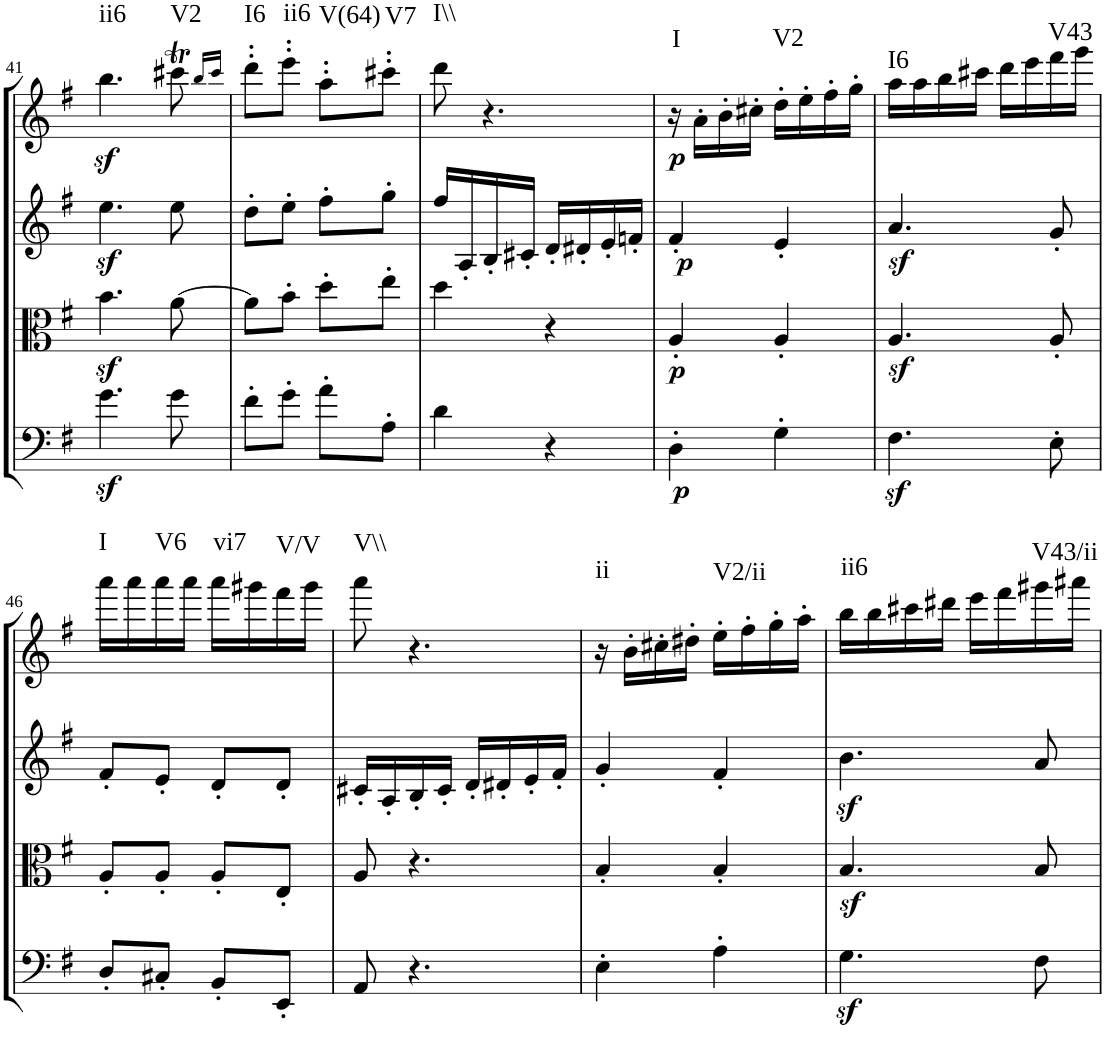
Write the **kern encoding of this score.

**kern	**dynam	**kern	**dynam	**kern	**dynam	**kern	**dynam	**harte
*part4	*part4	*part3	*part3	*part2	*part2	*part1	*part1	*part1
*staff4	*staff4	*staff3	*staff3	*staff2	*staff2	*staff1	*staff1	*
*I"Cello	*	*I"Viola	*	*I"2nd Violin	*	*I"1st Violin	*	*
*	*	*I'Vla	*	*I'Vln	*	*I'Vln	*	*
!!LO:PB:g=z
*clefF4	*	*clefC3	*	*clefG2	*	*clefG2	*	*
*k[f#]	*	*k[f#]	*	*k[f#]	*	*k[f#]	*	*
*G:	*	*G:	*	*G:	*	*G:	*	*
*M2/4	*	*M2/4	*	*M2/4	*	*M2/4	*	*
=41	=41	=41	=41	=41	=41	=41	=41	=41
!	!	!	!	!	!	!	!LO:DY:b	!LO:H:kt=ii6
4.gz<\	.	4.bz<\	.	4.eez<\	.	4.bb\	sf	N
!	!	!	!	!	!	!	!	!LO:H:kt=V2
8g\	.	[8a\	.	8ee\	.	8ccc#Xt\	.	N
.	.	.	.	.	.	16qbb/LL	.	.
.	.	.	.	.	.	16qccc#/JJ	.	.
=42	=42	=42	=42	=42	=42	=42	=42	=42
!	!	!	!	!	!	!	!	!LO:H:kt=I6
8f#'\L	.	8a\L]	.	8dd'\L	.	8ddd''\L	.	N
!	!	!	!	!	!	!	!	!LO:H:kt=ii6
8g'\J	.	8b'\J	.	8ee'\J	.	8eee''\J	.	N
!	!	!	!	!	!	!	!	!LO:H:kt=V(64)
8a'\L	.	8dd'\L	.	8ff#'\L	.	8aa''\L	.	N
!	!	!	!	!	!	!	!	!LO:H:kt=V7
8A'\J	.	8ee'\J	.	8gg'\J	.	8ccc#X''\J	.	N
=43	=43	=43	=43	=43	=43	=43	=43	=43
!	!	!	!	!	!	!	!	!LO:H:kt=I\\
4d\	.	4dd\	.	16ff#/LL	.	8ddd\	.	N
.	.	.	.	16A'/	.	.	.	.
.	.	.	.	16B'/	.	4.r	.	.
.	.	.	.	16c#X'/JJ	.	.	.	.
4r	.	4r	.	16d'/LL	.	.	.	.
.	.	.	.	16d#X'/	.	.	.	.
.	.	.	.	16e'/	.	.	.	.
.	.	.	.	16fn'/JJ	.	.	.	.
=44	=44	=44	=44	=44	=44	=44	=44	=44
!	!LO:DY:b	!	!LO:DY:b	!	!LO:DY:b	!	!LO:DY:b	!LO:H:kt=I
4D'\	p	4A'/	p	4f#'/	p	16r	p	N
.	.	.	.	.	.	16a'\LL	.	.
.	.	.	.	.	.	16b'\	.	.
.	.	.	.	.	.	16cc#X'\JJ	.	.
!	!	!	!	!	!	!	!	!LO:H:kt=V2
4G'\	.	4A'/	.	4e'/	.	16dd'\LL	.	N
.	.	.	.	.	.	16ee'\	.	.
.	.	.	.	.	.	16ff#'\	.	.
.	.	.	.	.	.	16gg'\JJ	.	.
=45	=45	=45	=45	=45	=45	=45	=45	=45
!	!	!	!	!	!	!	!	!LO:H:kt=I6
4.F#z<\	.	4.Az</	.	4.az</	.	16aa\LL	.	N
.	.	.	.	.	.	16aa\	.	.
.	.	.	.	.	.	16bb\	.	.
.	.	.	.	.	.	16ccc#X\JJ	.	.
.	.	.	.	.	.	16ddd\LL	.	.
.	.	.	.	.	.	16eee\	.	.
!	!	!	!	!	!	!	!	!LO:H:kt=V43
8E'\	.	8A'/	.	8g'/	.	16fff#\	.	N
.	.	.	.	.	.	16ggg\JJ	.	.
!!LO:LB:g=z
=46	=46	=46	=46	=46	=46	=46	=46	=46
!	!	!	!	!	!	!	!	!LO:H:kt=I
8D'/L	.	8A'/L	.	8f#'/L	.	16aaa\LL	.	N
.	.	.	.	.	.	16aaa\	.	.
!	!	!	!	!	!	!	!	!LO:H:kt=V6
8C#X'/J	.	8A'/J	.	8e'/J	.	16aaa\	.	N
.	.	.	.	.	.	16aaa\JJ	.	.
!	!	!	!	!	!	!	!	!LO:H:kt=vi7
8BB'/L	.	8A'/L	.	8d'/L	.	16aaa\LL	.	N
.	.	.	.	.	.	16ggg#X\	.	.
!	!	!	!	!	!	!	!	!LO:H:kt=V/V
8EE'/J	.	8E'/J	.	8d'/J	.	16fff#\	.	N
.	.	.	.	.	.	16ggg#\JJ	.	.
=47	=47	=47	=47	=47	=47	=47	=47	=47
!	!	!	!	!	!	!	!	!LO:H:kt=V\\
8AA/	.	8A/	.	16c#X'/LL	.	8aaa\	.	N
.	.	.	.	16A'/	.	.	.	.
4.r	.	4.r	.	16B'/	.	4.r	.	.
.	.	.	.	16c#'/JJ	.	.	.	.
.	.	.	.	16d'/LL	.	.	.	.
.	.	.	.	16d#X'/	.	.	.	.
.	.	.	.	16e'/	.	.	.	.
.	.	.	.	16f#'/JJ	.	.	.	.
=48	=48	=48	=48	=48	=48	=48	=48	=48
!	!	!	!	!	!	!	!	!LO:H:kt=ii
4E'\	.	4B'/	.	4g'/	.	16r	.	N
.	.	.	.	.	.	16b'\LL	.	.
.	.	.	.	.	.	16cc#X'\	.	.
.	.	.	.	.	.	16dd#X'\JJ	.	.
!	!	!	!	!	!	!	!	!LO:H:kt=V2/ii
4A'\	.	4B'/	.	4f#'/	.	16ee'\LL	.	N
.	.	.	.	.	.	16ff#'\	.	.
.	.	.	.	.	.	16gg'\	.	.
.	.	.	.	.	.	16aa'\JJ	.	.
=49	=49	=49	=49	=49	=49	=49	=49	=49
!	!	!	!	!	!	!	!	!LO:H:kt=ii6
4.Gz<\	.	4.Bz</	.	4.bz<\	.	16bb\LL	.	N
.	.	.	.	.	.	16bb\	.	.
.	.	.	.	.	.	16ccc#X\	.	.
.	.	.	.	.	.	16ddd#X\JJ	.	.
.	.	.	.	.	.	16eee\LL	.	.
.	.	.	.	.	.	16fff#\	.	.
!	!	!	!	!	!	!	!	!LO:H:kt=V43/ii
8F#\	.	8B/	.	8a/	.	16ggg#X\	.	N
.	.	.	.	.	.	16aaa#X\JJ	.	.
=	=	=	=	=	=	=	=	=
*-	*-	*-	*-	*-	*-	*-	*-	*-
